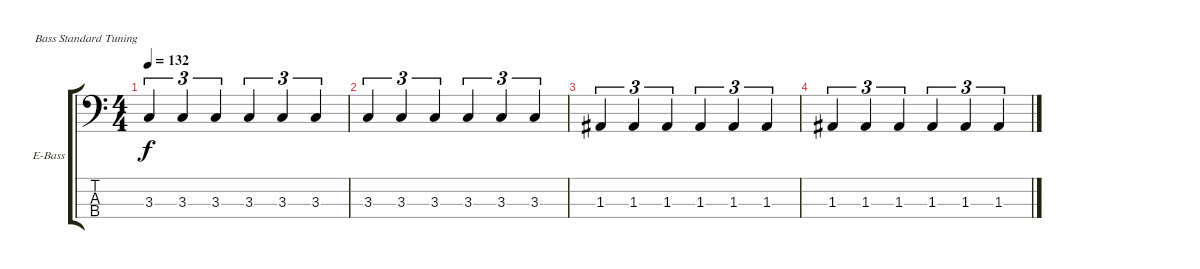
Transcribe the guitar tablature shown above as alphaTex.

\defaultSystemsLayout 4
\bracketExtendMode groupsimilarinstruments
\firstSystemTrackNameOrientation horizontal
\otherSystemsTrackNameOrientation horizontal
\track ("Electric Bass" "E-Bass") {instrument electricbassfinger}
\staff {score tabs}
\tuning (G2 D2 A1 E1)
\ts (4 4)
\tempo 132
\clef f4
\scale
0.333333
\ks c
3.3.4{tu (3 2) dy f} 3.3.4{tu (3 2)} 3.3.4{tu (3 2)} 3.3.4{tu (3 2)} 3.3.4{tu (3 2)} 3.3.4{tu (3 2)} |
\scale
0.333333 3.3.4{tu (3 2)} 3.3.4{tu (3 2)} 3.3.4{tu (3 2)} 3.3.4{tu (3 2)} 3.3.4{tu (3 2)} 3.3.4{tu (3 2)} |
\scale
0.333333 1.3.4{tu (3 2)} 1.3.4{tu (3 2)} 1.3.4{tu (3 2)} 1.3.4{tu (3 2)} 1.3.4{tu (3 2)} 1.3.4{tu (3 2)} |
\scale
0.333333 1.3.4{tu (3 2)} 1.3.4{tu (3 2)} 1.3.4{tu (3 2)} 1.3.4{tu (3 2)} 1.3.4{tu (3 2)} 1.3.4{tu (3 2)} |
\scale
0.333333 |
\scale
0.333333 |
\scale
0.333333 |
\scale
0.333333 |
\scale
0.333333 |
\scale
0.333333 |
\scale
0.333333 |
\scale
0.333333 |
\scale
0.333333 |
\scale
0.333333 |
\scale
0.333333 |
\scale
0.333333
